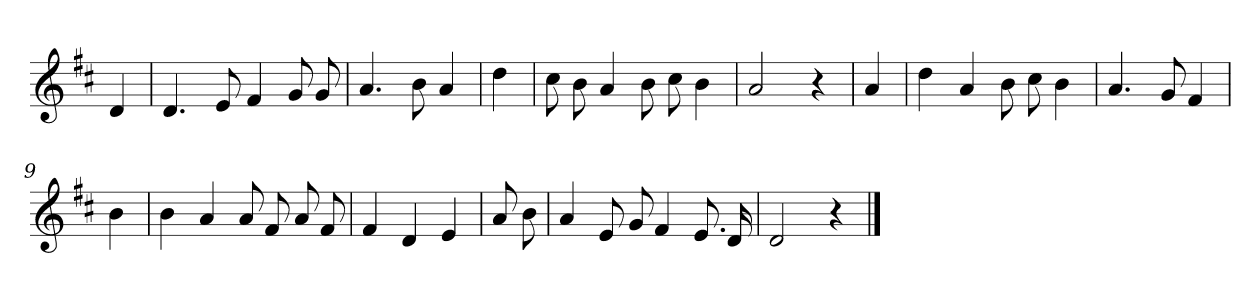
**kern
*part1
*staff1
*clefG2
*k[f#c#]
*D:
=
4d
=1
4.d
8e
4f#
8g
8g
=2
4.a
8b
4a
=3
4dd
=4
8cc#
8b
4a
8b
8cc#
4b
=5
2a
4r
=6
4a
=7
4dd
4a
8b
8cc#
4b
=8
4.a
8g
4f#
=9
4b
=10
4b
4a
8a
8f#
8a
8f#
=11
4f#
4d
4e
=12
8a
8b
=13
4a
8e
8g
4f#
8.e
16d
=14
2d
4r
==
*-
